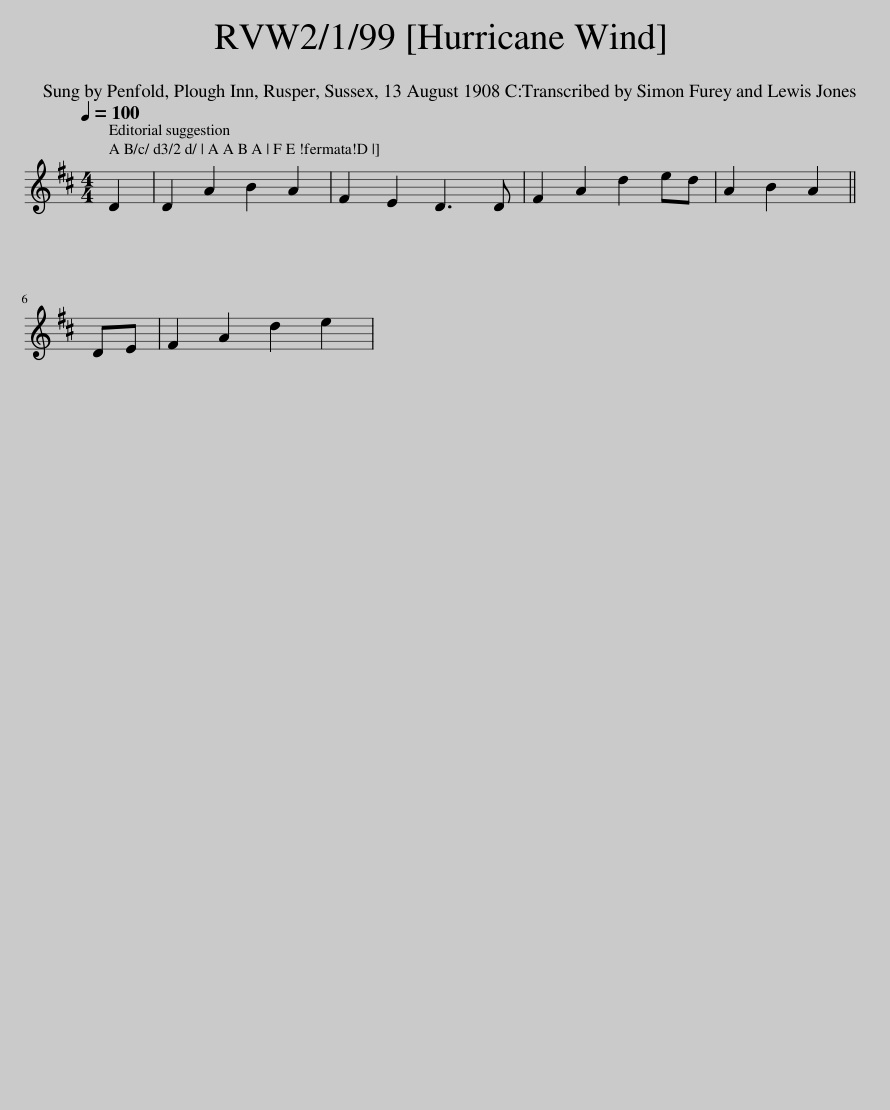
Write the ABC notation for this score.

X:1
L:1/8
Q:1/4=100
M:4/4
I:linebreak $
K:D
V:1 treble
V:1
 D2 | D2 A2 B2 A2 | F2 E2 D3 D | F2 A2 d2 ed | A2 B2 A2 ||$ %5
 DE | F2 A2 d2 e2 | %7
